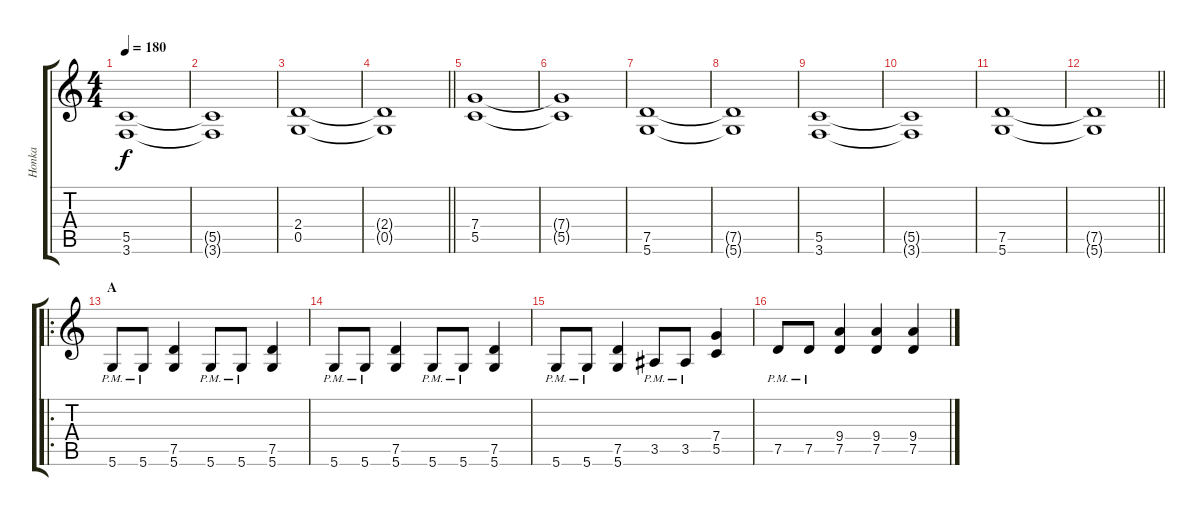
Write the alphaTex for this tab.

\track ("Honka" "Honka") {instrument distortionguitar}
\staff {score tabs}
\tuning (D4 A3 F3 C3 G2 D2) {hide}
\ts (4 4)
\tempo 180
\clef g2
\ks c
(5.5 3.6).1{dy f} |
(5.5{t} 3.6{t}).1 |
(2.4 0.5).1 |
\barLineRight lightlight
(2.4{t} 0.5{t}).1 |
(7.4 5.5).1 |
(7.4{t} 5.5{t}).1 |
(7.5 5.6).1 |
(7.5{t} 5.6{t}).1 |
(5.5 3.6).1 |
(5.5{t} 3.6{t}).1 |
(7.5 5.6).1 |
\barLineRight lightlight
(7.5{t} 5.6{t}).1 |
\ro
\section ("" "A")
5.6{pm}.8{volume 13} 5.6{pm}.8 (7.5 5.6).4 5.6{pm}.8 5.6{pm}.8 (7.5 5.6).4 |
5.6{pm}.8 5.6{pm}.8 (7.5 5.6).4 5.6{pm}.8 5.6{pm}.8 (7.5 5.6).4 |
5.6{pm}.8 5.6{pm}.8 (7.5 5.6).4 3.5{pm}.8 3.5{pm}.8 (7.4 5.5).4 |
7.5{pm}.8 7.5{pm}.8 (9.4 7.5).4 (9.4 7.5).4 (9.4 7.5).4
